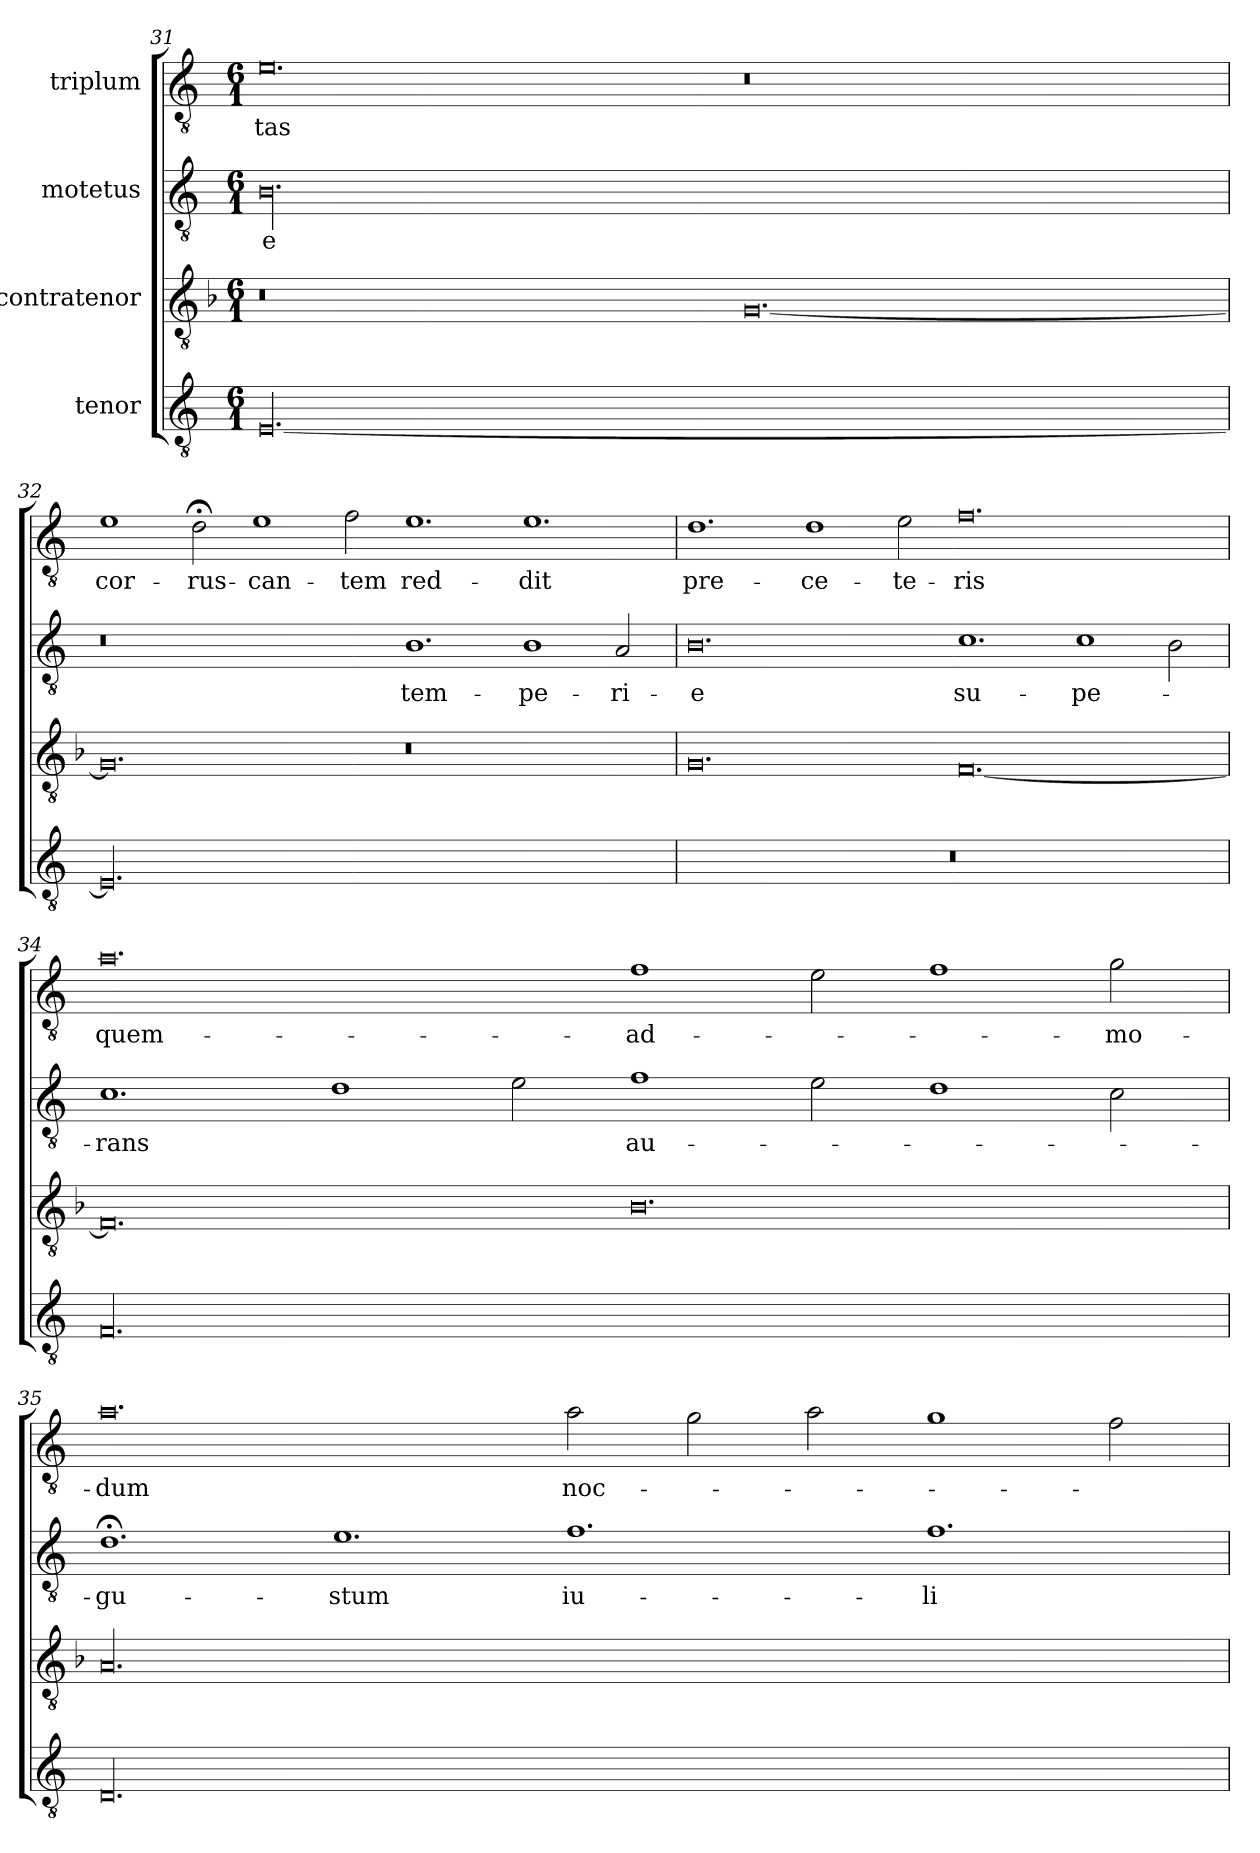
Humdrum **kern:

**kern	**kern	**kern	**text	**kern	**text
*part4	*part3	*part2	*part2	*part1	*part1
*staff4	*staff3	*staff2	*staff2	*staff1	*staff1
*I"tenor	*I"contratenor	*I"motetus	*	*I"triplum	*
*clefGv2	*clefGv2	*clefGv2	*	*clefGv2	*
*k[]	*k[b-]	*k[]	*	*k[]	*
*C:	*F:	*C:	*	*C:	*
*M6/1	*M6/1	*M6/1	*	*M6/1	*
=31	=31	=31	=31	=31	=31
[00.E/	0.r	00.B\	-e	0.e\	-tas
.	[0.G/	.	.	0.r	.
=32	=32	=32	=32	=32	=32
00.E/]	0.G/]	0.r	.	1e\	cor-
.	.	.	.	2d;<\	-rus-
.	.	.	.	1e\	-can-
.	.	.	.	2f\	-tem
.	0.r	1.B\	tem-	1.e\	red-
.	.	1B\	-pe-	1.e\	-dit
.	.	2A/	-ri-	.	.
=33	=33	=33	=33	=33	=33
00.r	0.G/	0.B\	-e	1.d\	pre-
.	.	.	.	1d\	ce-
.	.	.	.	2e\	-te-
.	[0.F/	1.c\	su-	0.f\	-ris
.	.	1c\	-pe-	.	.
.	.	2B\	.	.	.
!!LO:PB:g=z
=34	=34	=34	=34	=34	=34
00.F/	0.F/]	1.c\	-rans	0.a\	quem-
.	.	1d\	.	.	.
.	.	2e\	.	.	.
.	0.B-\	1f\	au-	1f\	ad-
.	.	2e\	.	2e\	.
.	.	1d\	.	1f\	.
.	.	2c\	.	2g\	mo-
=35	=35	=35	=35	=35	=35
00.D/	00.A/	1.d;<\	-gu-	0.a\	-dum
.	.	1.e\	-stum	.	.
.	.	1.f\	iu-	2a\	noc-
.	.	.	.	2g\	.
.	.	.	.	2a\	.
.	.	1.f\	-li-	1g\	.
.	.	.	.	2f\	.
=	=	=	=	=	=
*-	*-	*-	*-	*-	*-
